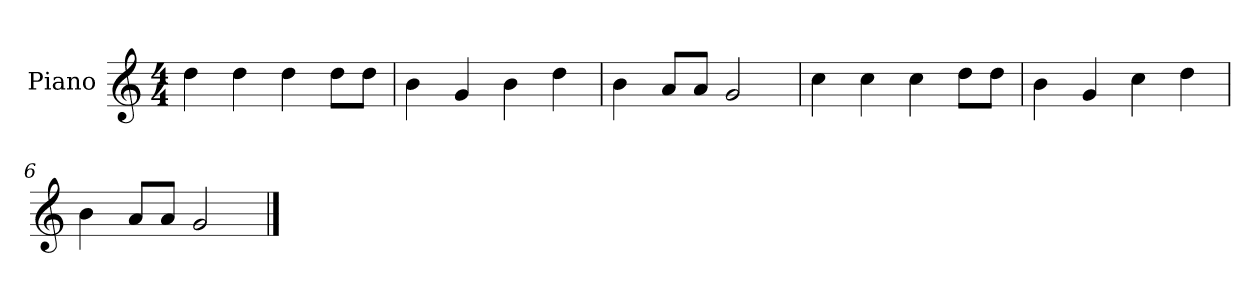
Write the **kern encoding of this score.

**kern
*part1
*staff1
*I"Piano
*I'P-no
*clefG2
*k[]
*M4/4
*MM90
=1
4dd\
4dd\
4dd\
8dd\L
8dd\J
=2
4b\
4g/
4b\
4dd\
=3
4b\
8a/L
8a/J
2g/
=4
4cc\
4cc\
4cc\
8dd\L
8dd\J
=5
4b\
4g/
4cc\
4dd\
=6
4b\
8a/L
8a/J
2g/
==
*-
